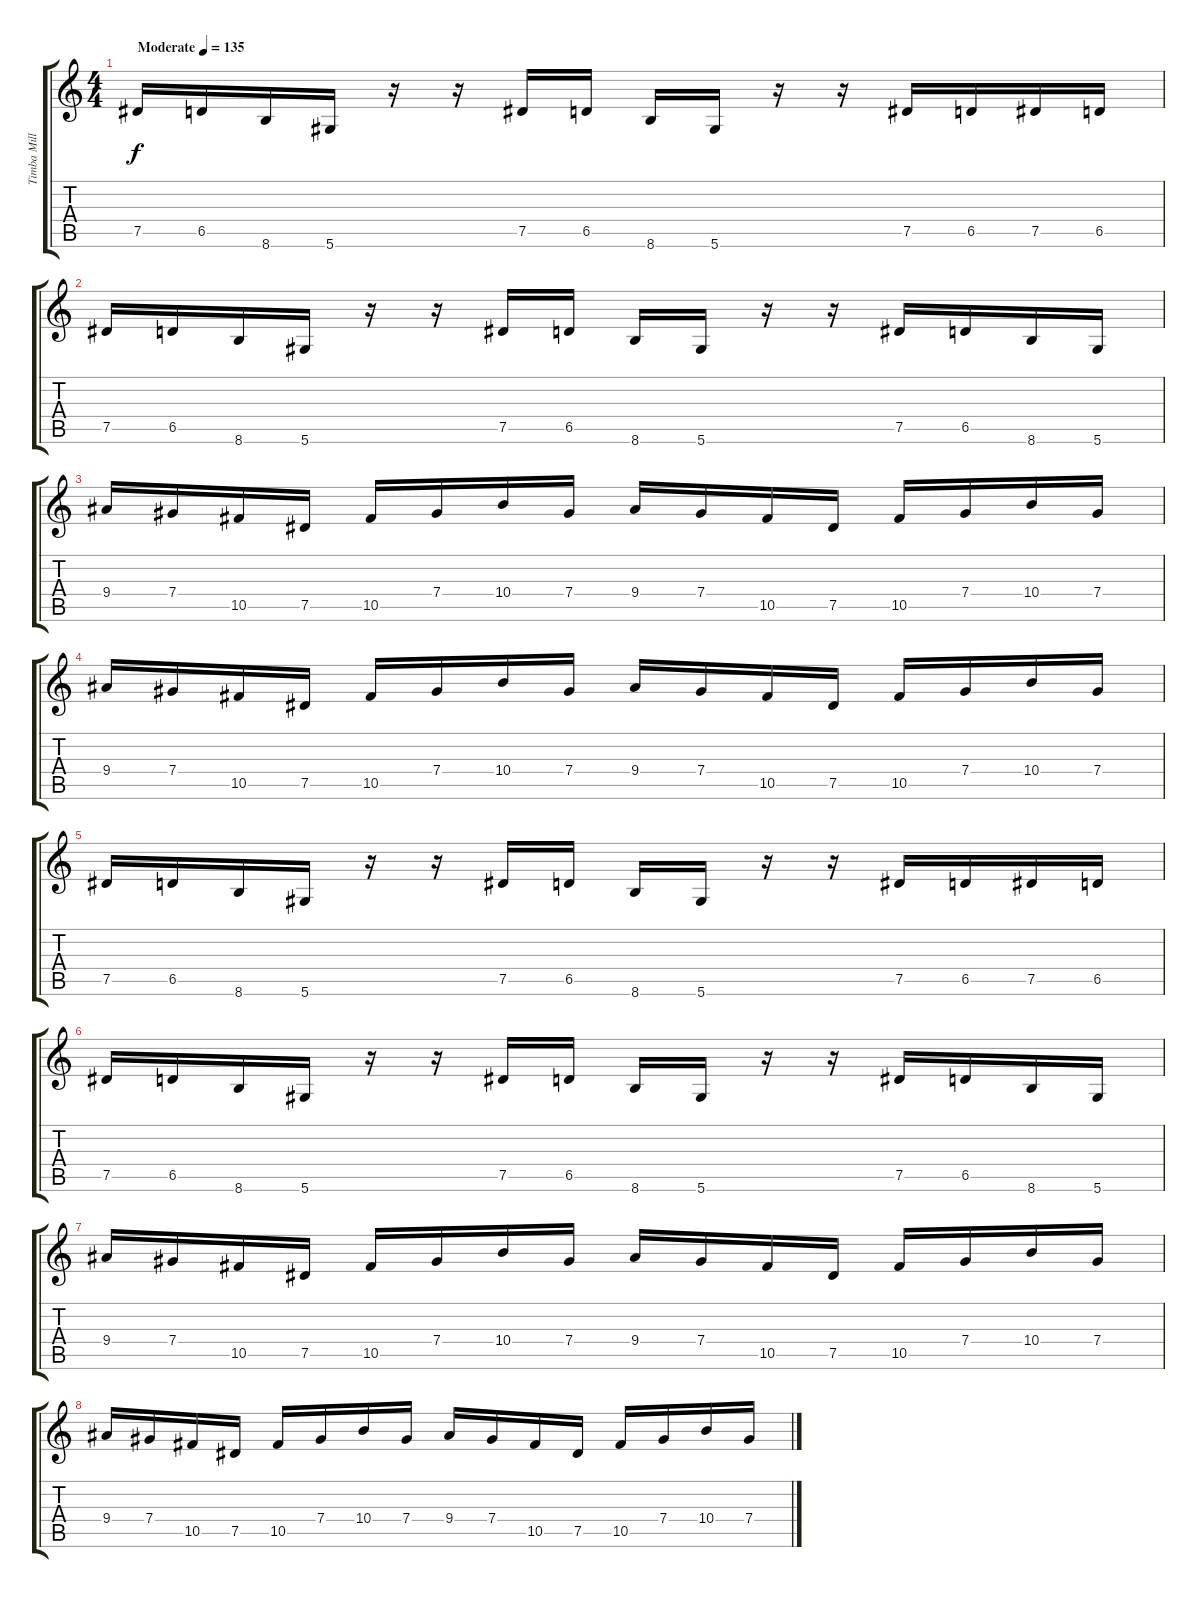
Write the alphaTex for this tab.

\track ("Timba Millar" "Timba Mill") {instrument distortionguitar}
\staff {score tabs}
\tuning (Eb4 Bb3 Gb3 Db3 Ab2 Eb2) {hide}
\ts (4 4)
\tempo (135 "Moderate")
\clef g2
\ks c
7.5.16{dy f instrument distortionguitar} 6.5.16 8.6.16 5.6.16 r.16 r.16 7.5.16 6.5.16 8.6.16 5.6.16 r.16 r.16 7.5.16 6.5.16 7.5.16 6.5.16 |
7.5.16 6.5.16 8.6.16 5.6.16 r.16 r.16 7.5.16 6.5.16 8.6.16 5.6.16 r.16 r.16 7.5.16 6.5.16 8.6.16 5.6.16 |
9.4.16 7.4.16 10.5.16 7.5.16 10.5.16 7.4.16 10.4.16 7.4.16 9.4.16 7.4.16 10.5.16 7.5.16 10.5.16 7.4.16 10.4.16 7.4.16 |
9.4.16 7.4.16 10.5.16 7.5.16 10.5.16 7.4.16 10.4.16 7.4.16 9.4.16 7.4.16 10.5.16 7.5.16 10.5.16 7.4.16 10.4.16 7.4.16 |
7.5.16 6.5.16 8.6.16 5.6.16 r.16 r.16 7.5.16 6.5.16 8.6.16 5.6.16 r.16 r.16 7.5.16 6.5.16 7.5.16 6.5.16 |
7.5.16 6.5.16 8.6.16 5.6.16 r.16 r.16 7.5.16 6.5.16 8.6.16 5.6.16 r.16 r.16 7.5.16 6.5.16 8.6.16 5.6.16 |
9.4.16 7.4.16 10.5.16 7.5.16 10.5.16 7.4.16 10.4.16 7.4.16 9.4.16 7.4.16 10.5.16 7.5.16 10.5.16 7.4.16 10.4.16 7.4.16 |
9.4.16 7.4.16 10.5.16 7.5.16 10.5.16 7.4.16 10.4.16 7.4.16 9.4.16 7.4.16 10.5.16 7.5.16 10.5.16 7.4.16 10.4.16 7.4.16
